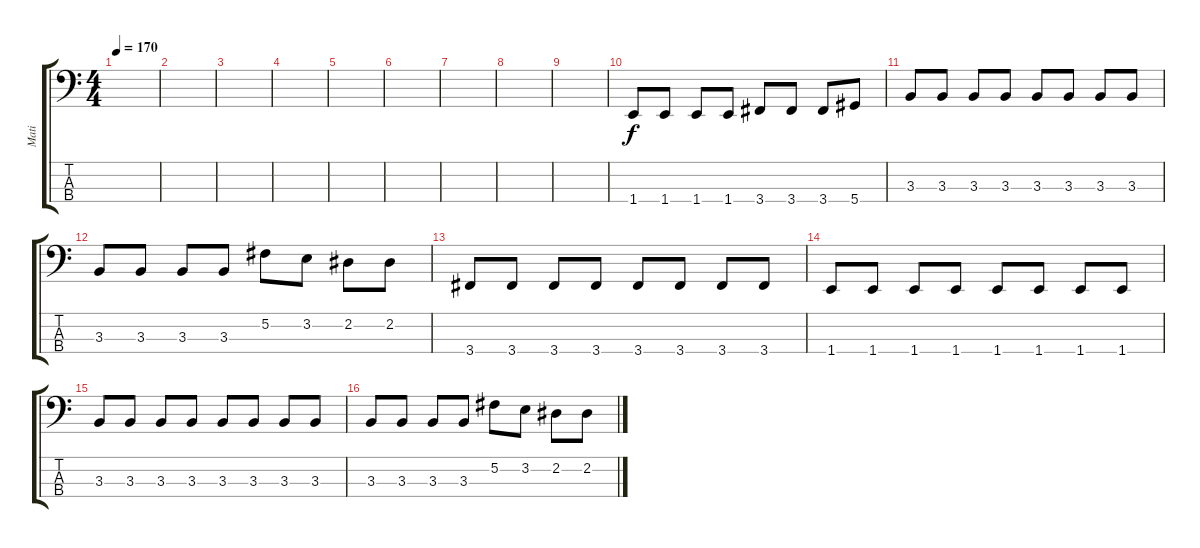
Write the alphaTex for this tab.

\track ("Mati" "Mati") {instrument electricbasspick}
\staff {score tabs}
\tuning (Gb2 Db2 Ab1 Eb1) {hide}
\ts (4 4)
\tempo 170
\clef f4
\ks c
|
|
|
|
|
|
|
|
|
1.4.8{volume 8} 1.4.8{volume 9} 1.4.8{volume 10} 1.4.8{volume 11} 3.4.8{volume 12} 3.4.8{volume 13} 3.4.8{volume 15} 5.4.8 |
3.3.8 3.3.8 3.3.8 3.3.8 3.3.8 3.3.8 3.3.8 3.3.8 |
3.3.8 3.3.8 3.3.8 3.3.8 5.2.8 3.2.8 2.2.8 2.2.8 |
3.4.8 3.4.8 3.4.8 3.4.8 3.4.8 3.4.8 3.4.8 3.4.8 |
1.4.8 1.4.8 1.4.8 1.4.8 1.4.8 1.4.8 1.4.8 1.4.8 |
3.3.8 3.3.8 3.3.8 3.3.8 3.3.8 3.3.8 3.3.8 3.3.8 |
3.3.8 3.3.8 3.3.8 3.3.8 5.2.8 3.2.8 2.2.8 2.2.8
